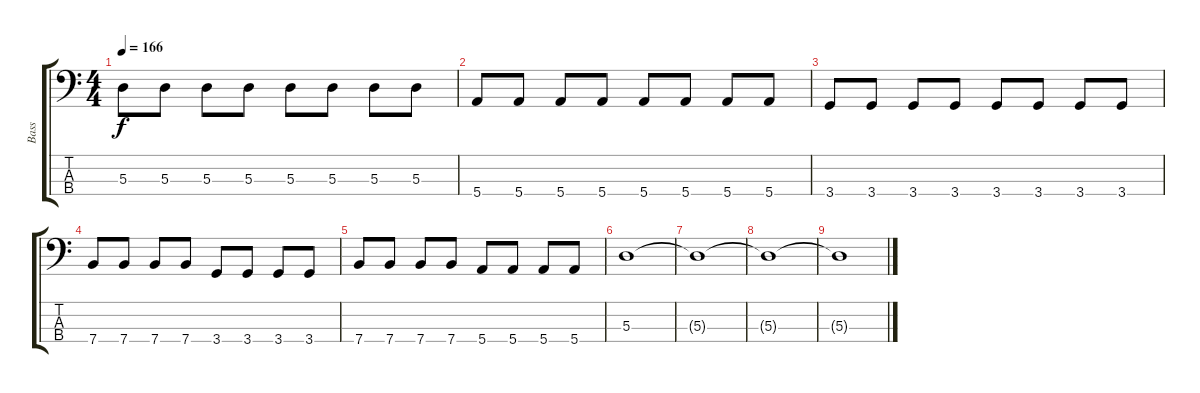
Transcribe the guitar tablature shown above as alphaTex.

\track ("Bass" "Bass") {instrument electricbasspick}
\staff {score tabs}
\tuning (G2 D2 A1 E1) {hide}
\ts (4 4)
\tempo 166
\clef f4
\ks c
5.3.8{dy f} 5.3.8 5.3.8 5.3.8 5.3.8 5.3.8 5.3.8 5.3.8 |
5.4.8 5.4.8 5.4.8 5.4.8 5.4.8 5.4.8 5.4.8 5.4.8 |
3.4.8 3.4.8 3.4.8 3.4.8 3.4.8 3.4.8 3.4.8 3.4.8 |
7.4.8 7.4.8 7.4.8 7.4.8 3.4.8 3.4.8 3.4.8 3.4.8 |
7.4.8 7.4.8 7.4.8 7.4.8 5.4.8 5.4.8 5.4.8 5.4.8 |
5.3.1 |
5.3{t}.1 |
5.3{t}.1 |
5.3{t}.1
